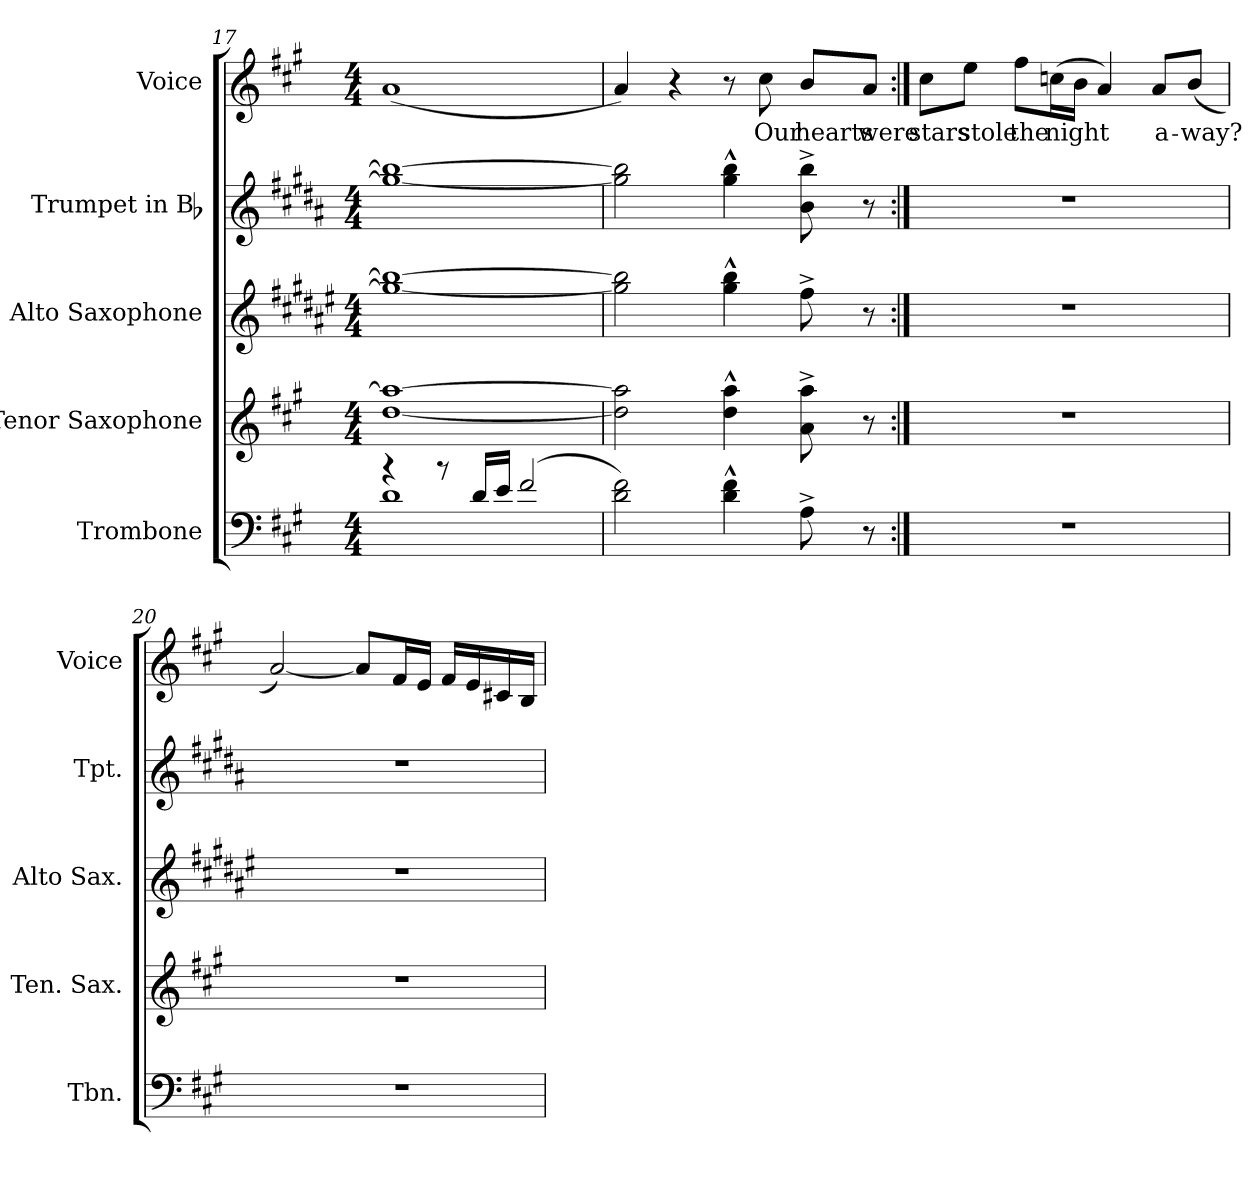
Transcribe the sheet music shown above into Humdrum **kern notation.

**kern	**kern	**kern	**kern	**kern	**text
*part5	*part4	*part3	*part2	*part1	*part1
*staff5	*staff4	*staff3	*staff2	*staff1	*staff1
*I"Trombone	*I"Tenor Saxophone	*I"Alto Saxophone	*I"Trumpet in Bb	*I"Voice	*
*I'Tbn.	*I'Ten. Sax.	*I'Alto Sax.	*I'Tpt.	*I'Voice	*
!!LO:PB:g=z
*clefF4	*clefG2	*clefG2	*clefG2	*clefG2	*
*	*ITrd8c14	*ITrd5c9	*ITrd1c2	*	*
*k[f#c#g#]	*k[f#c#g#]	*k[f#c#g#]	*k[f#c#g#]	*k[f#c#g#]	*
*A:	*A:	*A:	*A:	*A:	*
*M4/4	*M4/4	*M4/4	*M4/4	*M4/4	*
=17	=17	=17	=17	=17	=17
*^	*	*	*	*	*
4r	1di	[1di 1ai_	1bi_ 1ddi_	1ff#i_ 1aai_	(1ai	.
8r	.	.	.	.	.	.
16di/LL	.	.	.	.	.	.
16ei/JJ	.	.	.	.	.	.
(2f#i/	.	.	.	.	.	.
*v	*v	*	*	*	*	*
=18	=18	=18	=18	=18	=18
2di\ 2f#i)	2di\] 2ai]	2bi\] 2ddi]	2ff#i\] 2aai]	4ai/)	.
.	.	.	.	4r	.
4di\^^ 4f#i^^	4di\^^ 4ai^^	4bi\^^ 4ddi^^	4ff#i\^^ 4aai^^	8r	.
!	!	!	!	!	!LO:LY:b:color=#000000
.	.	.	.	8cc#i\	Our
!	!	!	!	!	!LO:LY:b:color=#000000
8A^i\	8Ai\^ 8ai^	8a^i\	8ai\^ 8aai^	8bi/L	hearts
!	!	!	!	!	!LO:LY:b:color=#000000
8r	8r	8r	8r	8ai/J	were
=19:|!	=19:|!	=19:|!	=19:|!	=19:|!	=19:|!
!	!	!	!	!	!LO:LY:b:color=#000000
1r	1r	1r	1r	8cc#i\L	stars
!	!	!	!	!	!LO:LY:b:color=#000000
.	.	.	.	8eei\J	stole
!	!	!	!	!	!LO:LY:b:color=#000000
.	.	.	.	8ff#i\L	the
!	!	!	!	!	!LO:LY:b:color=#000000
.	.	.	.	(16ccni\L	night
.	.	.	.	16bi\JJ	.
.	.	.	.	4ai/)	.
!	!	!	!	!	!LO:LY:b:color=#000000
.	.	.	.	8ai/L	a-
!	!	!	!	!	!LO:LY:b:color=#000000
.	.	.	.	(8bi/J	way?
!!LO:LB:g=z
=20	=20	=20	=20	=20	=20
1r	1r	1r	1r	[2ai/)	.
.	.	.	.	8ai/L]	.
.	.	.	.	16f#i/L	.
.	.	.	.	16ei/JJ	.
.	.	.	.	16f#i/LL	.
.	.	.	.	16ei/	.
.	.	.	.	16c#Xi/	.
.	.	.	.	16Bi/JJ	.
=	=	=	=	=	=
*-	*-	*-	*-	*-	*-
